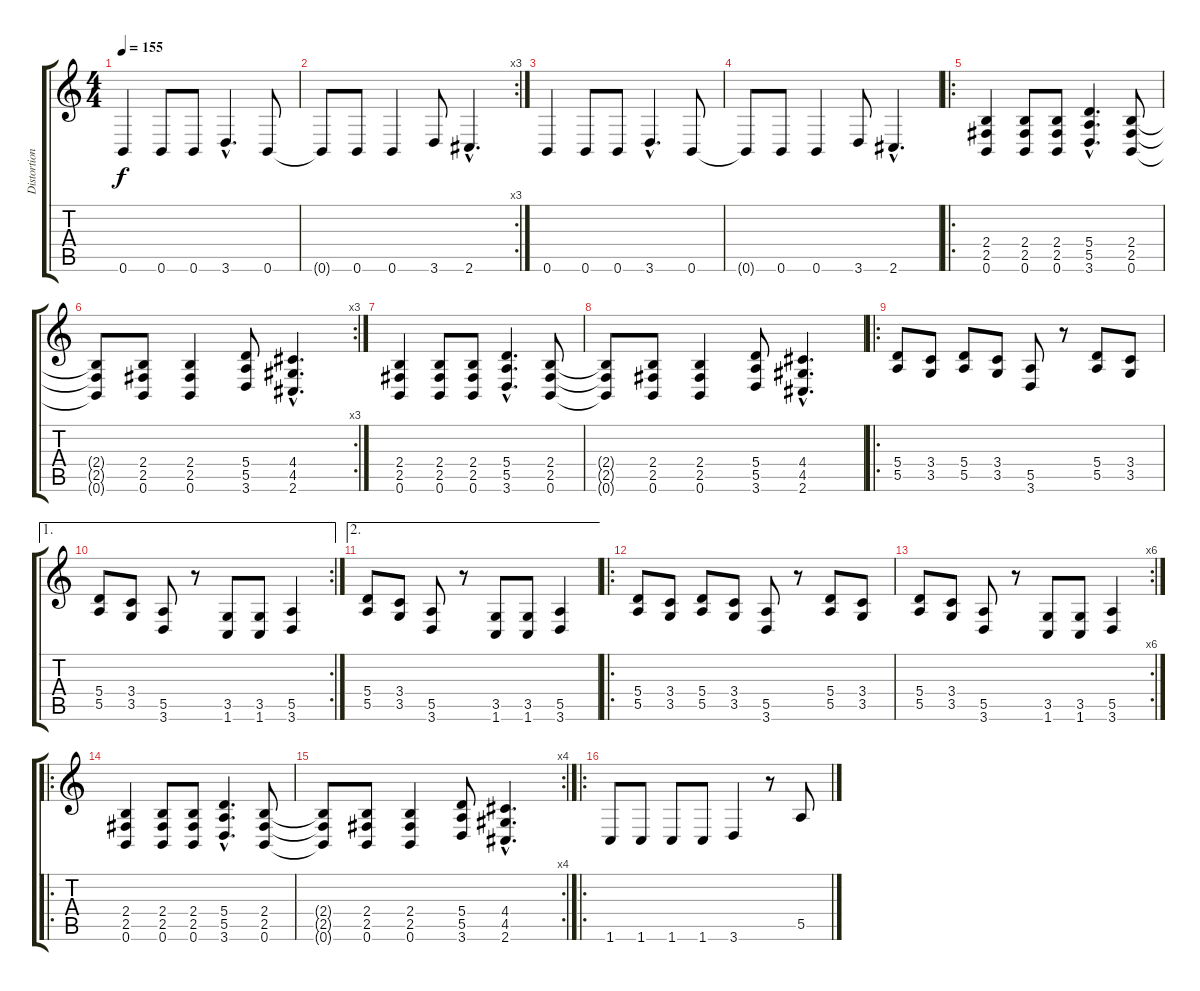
\track ("Distortion Guitar" "Distortion") {instrument distortionguitar}
\staff {score tabs}
\tuning (B3 G3 D3 A2 E2 B1) {hide}
\ts (4 4)
\tempo 155
\clef g2
\ks c
0.6.4{dy f instrument distortionguitar} 0.6.8 0.6.8 3.6{hac}.4{d} 0.6.8 |
\rc 3
0.6{t}.8 0.6.8 0.6.4 3.6.8 2.6{hac}.4{d} |
0.6.4 0.6.8 0.6.8 3.6{hac}.4{d} 0.6.8 |
0.6{t}.8 0.6.8 0.6.4 3.6.8 2.6{hac}.4{d} |
\ro
(2.4 2.5 0.6).4 (2.4 2.5 0.6).8 (2.4 2.5 0.6).8 (5.4{hac} 5.5{hac} 3.6{hac}).4{d} (2.4 2.5 0.6).8 |
\rc 3
(2.4{t} 2.5{t} 0.6{t}).8 (2.4 2.5 0.6).8 (2.4 2.5 0.6).4 (5.4 5.5 3.6).8 (4.4{hac} 4.5{hac} 2.6{hac}).4{d} |
(2.4 2.5 0.6).4 (2.4 2.5 0.6).8 (2.4 2.5 0.6).8 (5.4{hac} 5.5{hac} 3.6{hac}).4{d} (2.4 2.5 0.6).8 |
(2.4{t} 2.5{t} 0.6{t}).8 (2.4 2.5 0.6).8 (2.4 2.5 0.6).4 (5.4 5.5 3.6).8 (4.4{hac} 4.5{hac} 2.6{hac}).4{d} |
\ro
(5.4 5.5).8 (3.4 3.5).8 (5.4 5.5).8 (3.4 3.5).8 (5.5 3.6).8 r.8 (5.4 5.5).8 (3.4 3.5).8 |
\ae 1
\rc 2
(5.4 5.5).8 (3.4 3.5).8 (5.5 3.6).8 r.8 (3.5 1.6).8 (3.5 1.6).8 (5.5 3.6).4 |
\ae 2
(5.4 5.5).8 (3.4 3.5).8 (5.5 3.6).8 r.8 (3.5 1.6).8 (3.5 1.6).8 (5.5 3.6).4 |
\ro
(5.4 5.5).8 (3.4 3.5).8 (5.4 5.5).8 (3.4 3.5).8 (5.5 3.6).8 r.8 (5.4 5.5).8 (3.4 3.5).8 |
\rc 6
(5.4 5.5).8 (3.4 3.5).8 (5.5 3.6).8 r.8 (3.5 1.6).8 (3.5 1.6).8 (5.5 3.6).4 |
\ro
(2.4 2.5 0.6).4 (2.4 2.5 0.6).8 (2.4 2.5 0.6).8 (5.4{hac} 5.5{hac} 3.6{hac}).4{d} (2.4 2.5 0.6).8 |
\rc 4
(2.4{t} 2.5{t} 0.6{t}).8 (2.4 2.5 0.6).8 (2.4 2.5 0.6).4 (5.4 5.5 3.6).8 (4.4{hac} 4.5{hac} 2.6{hac}).4{d} |
\ro
1.6.8 1.6.8 1.6.8 1.6.8 3.6.4 r.8 5.5.8
